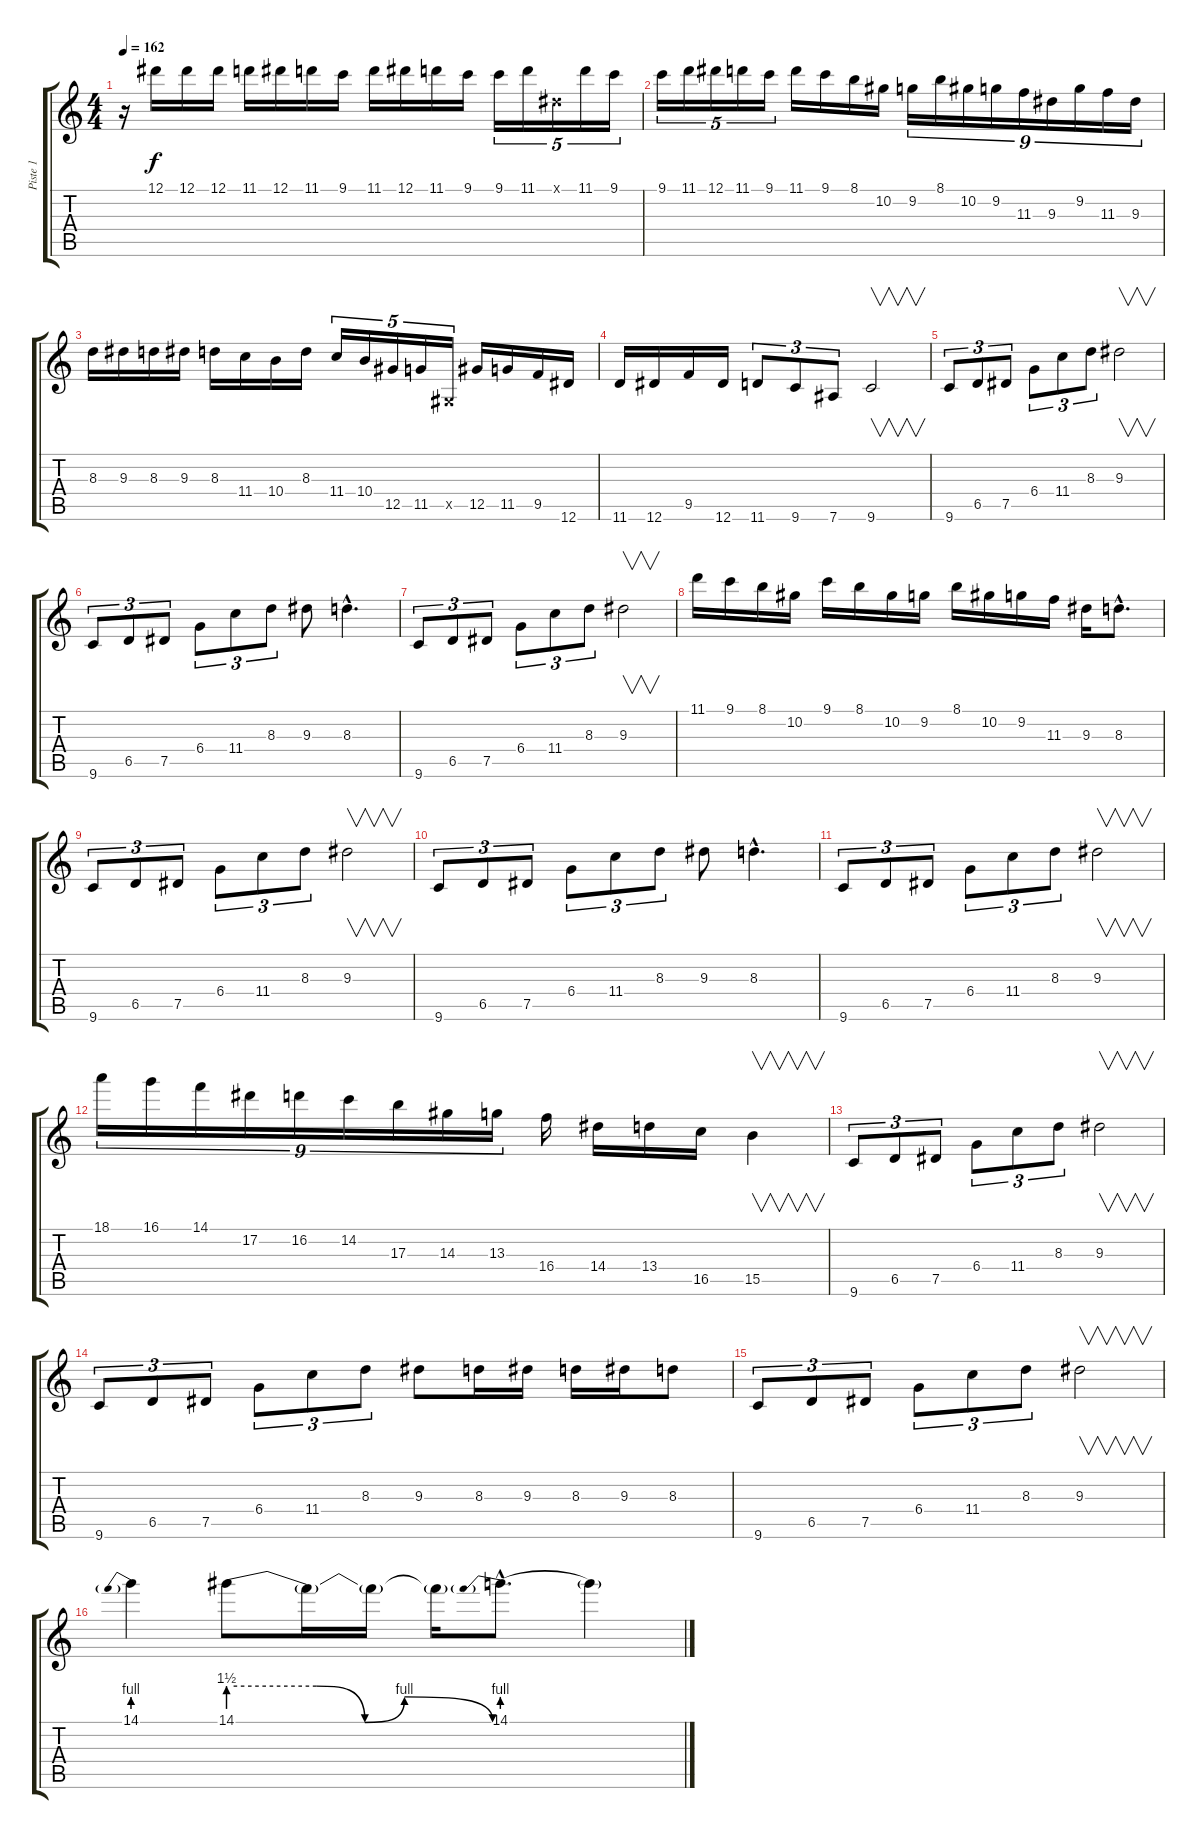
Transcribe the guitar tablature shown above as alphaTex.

\track ("Piste 1" "Piste 1") {instrument distortionguitar}
\staff {score tabs}
\tuning (Eb4 Bb3 Gb3 Db3 Ab2 Eb2) {hide}
\ts (4 4)
\tempo 162
\clef g2
\ks c
r.16{dy f} 12.1.16 12.1.16 12.1.16 11.1.16 12.1.16 11.1.16 9.1.16 11.1.16 12.1.16 11.1.16 9.1.16 9.1.16{tu (5 4)} 11.1.16{tu (5 4)} 0.1{x}.16{tu (5 4)} 11.1.16{tu (5 4)} 9.1.16{tu (5 4)} |
9.1.16{tu (5 4)} 11.1.16{tu (5 4)} 12.1.16{tu (5 4)} 11.1.16{tu (5 4)} 9.1.16{tu (5 4)} 11.1.16 9.1.16 8.1.16 10.2.16 9.2.16{tu (9 8)} 8.1.16{tu (9 8)} 10.2.16{tu (9 8)} 9.2.16{tu (9 8)} 11.3.16{tu (9 8)} 9.3.16{tu (9 8)} 9.2.16{tu (9 8)} 11.3.16{tu (9 8)} 9.3.16{tu (9 8)} |
8.3.16 9.3.16 8.3.16 9.3.16 8.3.16 11.4.16 10.4.16 8.3.16 11.4.16{tu (5 4)} 10.4.16{tu (5 4)} 12.5.16{tu (5 4)} 11.5.16{tu (5 4)} 0.5{x}.16{tu (5 4)} 12.5.16 11.5.16 9.5.16 12.6.16 |
11.6.16 12.6.16 9.5.16 12.6.16 11.6.8{tu (3 2)} 9.6.8{tu (3 2)} 7.6.8{tu (3 2)} 9.6.2{v} |
9.6.8{tu (3 2)} 6.5.8{tu (3 2)} 7.5.8{tu (3 2)} 6.4.8{tu (3 2)} 11.4.8{tu (3 2)} 8.3.8{tu (3 2)} 9.3.2{v} |
9.6.8{tu (3 2)} 6.5.8{tu (3 2)} 7.5.8{tu (3 2)} 6.4.8{tu (3 2)} 11.4.8{tu (3 2)} 8.3.8{tu (3 2)} 9.3.8 8.3{hac}.4{d} |
9.6.8{tu (3 2)} 6.5.8{tu (3 2)} 7.5.8{tu (3 2)} 6.4.8{tu (3 2)} 11.4.8{tu (3 2)} 8.3.8{tu (3 2)} 9.3.2{v} |
11.1.16 9.1.16 8.1.16 10.2.16 9.1.16 8.1.16 10.2.16 9.2.16 8.1.16 10.2.16 9.2.16 11.3.16 9.3.16 8.3{hac}.8{d} |
9.6.8{tu (3 2)} 6.5.8{tu (3 2)} 7.5.8{tu (3 2)} 6.4.8{tu (3 2)} 11.4.8{tu (3 2)} 8.3.8{tu (3 2)} 9.3.2{v} |
9.6.8{tu (3 2)} 6.5.8{tu (3 2)} 7.5.8{tu (3 2)} 6.4.8{tu (3 2)} 11.4.8{tu (3 2)} 8.3.8{tu (3 2)} 9.3.8 8.3{hac}.4{d} |
9.6.8{tu (3 2)} 6.5.8{tu (3 2)} 7.5.8{tu (3 2)} 6.4.8{tu (3 2)} 11.4.8{tu (3 2)} 8.3.8{tu (3 2)} 9.3.2{v} |
18.1.16{tu (9 8)} 16.1.16{tu (9 8)} 14.1.16{tu (9 8)} 17.2.16{tu (9 8)} 16.2.16{tu (9 8)} 14.2.16{tu (9 8)} 17.3.16{tu (9 8)} 14.3.16{tu (9 8)} 13.3.16{tu (9 8)} 16.4.16 14.4.16 13.4.16 16.5.16 15.5.4{v} |
9.6.8{tu (3 2)} 6.5.8{tu (3 2)} 7.5.8{tu (3 2)} 6.4.8{tu (3 2)} 11.4.8{tu (3 2)} 8.3.8{tu (3 2)} 9.3.2{v} |
9.6.8{tu (3 2)} 6.5.8{tu (3 2)} 7.5.8{tu (3 2)} 6.4.8{tu (3 2)} 11.4.8{tu (3 2)} 8.3.8{tu (3 2)} 9.3.8 8.3.16 9.3.16 8.3.16 9.3.16 8.3.8 |
9.6.8{tu (3 2)} 6.5.8{tu (3 2)} 7.5.8{tu (3 2)} 6.4.8{tu (3 2)} 11.4.8{tu (3 2)} 8.3.8{tu (3 2)} 9.3.2{v} |
14.1{be (prebend 0 4 60 4)}.4 14.1{be (custom 0 6 20 6 31 0 40 4 60 0)}.8 14.1{t}.16 14.1{t}.16 14.1{t}.16 14.1{be (prebend 0 4 60 4) hac}.8{d} 14.1{t}.4
